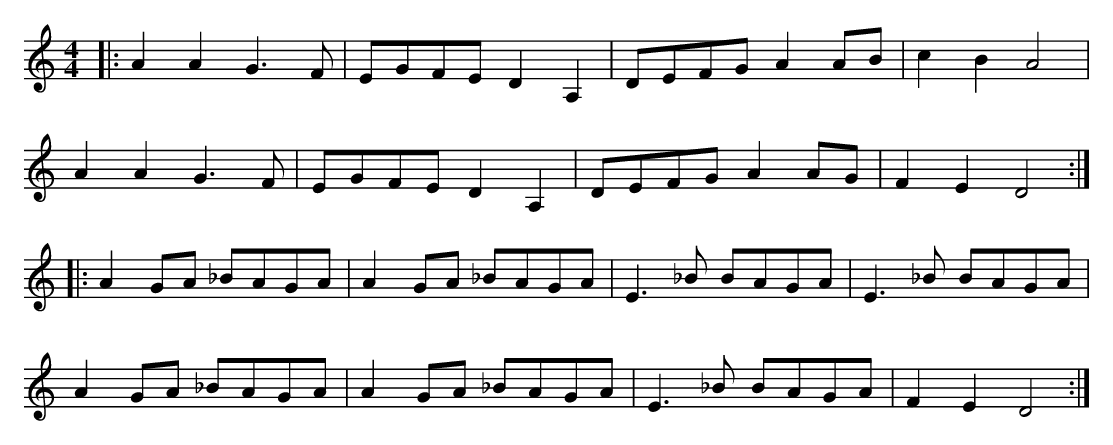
X:1
M:4/4
K:Ddor
|:A2A2 G3F|EGFE D2A,2|DEFG A2AB|c2B2 A4|
A2A2 G3F|EGFE D2A,2|DEFG A2 AG|F2E2 D4:|
|:A2 GA _BAGA|A2 GA _BAGA|E3 _B BAGA|E3 _B BAGA|
A2 GA _BAGA|A2 GA _BAGA|E3 _B BAGA|F2E2 D4:|
